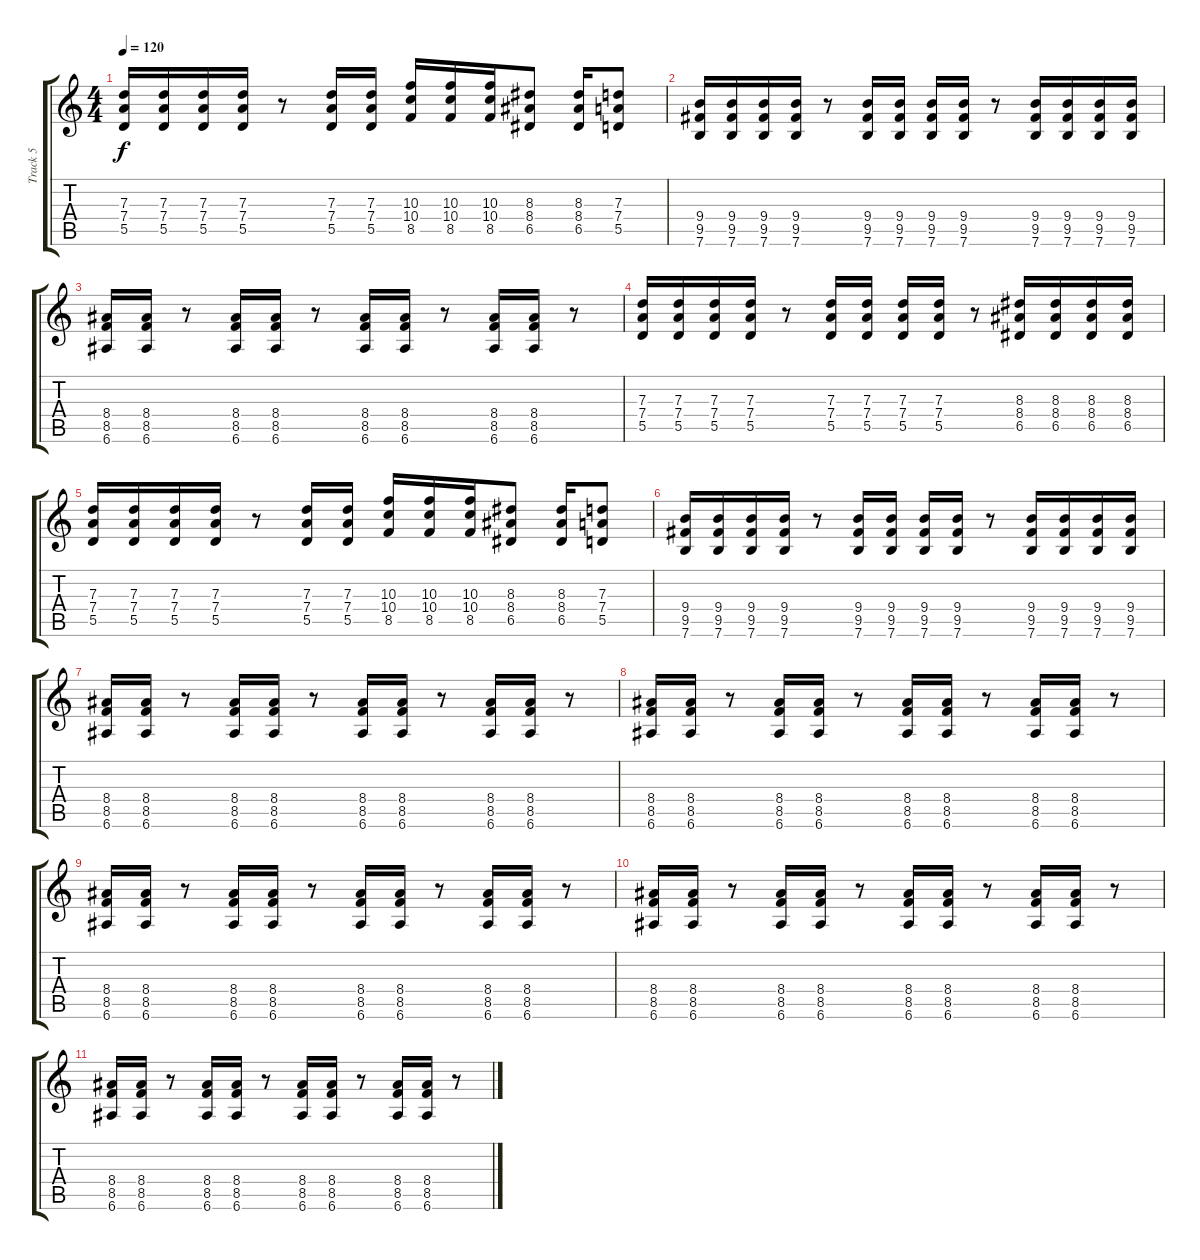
\track ("Track 5" "Track 5") {instrument distortionguitar}
\staff {score tabs}
\tuning (E4 B3 G3 D3 A2 E2) {hide}
\ts (4 4)
\tempo 120
\clef g2
\ks c
(7.3 7.4 5.5).16{dy f} (7.3 7.4 5.5).16 (7.3 7.4 5.5).16 (7.3 7.4 5.5).16 r.8 (7.3 7.4 5.5).16 (7.3 7.4 5.5).16 (10.3 10.4 8.5).16 (10.3 10.4 8.5).16 (10.3 10.4 8.5).16 (8.3 8.4 6.5).8 (8.3 8.4 6.5).16 (7.3 7.4 5.5).8 |
(9.4 9.5 7.6).16 (9.4 9.5 7.6).16 (9.4 9.5 7.6).16 (9.4 9.5 7.6).16 r.8 (9.4 9.5 7.6).16 (9.4 9.5 7.6).16 (9.4 9.5 7.6).16 (9.4 9.5 7.6).16 r.8 (9.4 9.5 7.6).16 (9.4 9.5 7.6).16 (9.4 9.5 7.6).16 (9.4 9.5 7.6).16 |
(8.4 8.5 6.6).16 (8.4 8.5 6.6).16 r.8 (8.4 8.5 6.6).16 (8.4 8.5 6.6).16 r.8 (8.4 8.5 6.6).16 (8.4 8.5 6.6).16 r.8 (8.4 8.5 6.6).16 (8.4 8.5 6.6).16 r.8 |
(7.3 7.4 5.5).16 (7.3 7.4 5.5).16 (7.3 7.4 5.5).16 (7.3 7.4 5.5).16 r.8 (7.3 7.4 5.5).16 (7.3 7.4 5.5).16 (7.3 7.4 5.5).16 (7.3 7.4 5.5).16 r.8 (8.3 8.4 6.5).16 (8.3 8.4 6.5).16 (8.3 8.4 6.5).16 (8.3 8.4 6.5).16 |
(7.3 7.4 5.5).16 (7.3 7.4 5.5).16 (7.3 7.4 5.5).16 (7.3 7.4 5.5).16 r.8 (7.3 7.4 5.5).16 (7.3 7.4 5.5).16 (10.3 10.4 8.5).16 (10.3 10.4 8.5).16 (10.3 10.4 8.5).16 (8.3 8.4 6.5).8 (8.3 8.4 6.5).16 (7.3 7.4 5.5).8 |
(9.4 9.5 7.6).16 (9.4 9.5 7.6).16 (9.4 9.5 7.6).16 (9.4 9.5 7.6).16 r.8 (9.4 9.5 7.6).16 (9.4 9.5 7.6).16 (9.4 9.5 7.6).16 (9.4 9.5 7.6).16 r.8 (9.4 9.5 7.6).16 (9.4 9.5 7.6).16 (9.4 9.5 7.6).16 (9.4 9.5 7.6).16 |
(8.4 8.5 6.6).16 (8.4 8.5 6.6).16 r.8 (8.4 8.5 6.6).16 (8.4 8.5 6.6).16 r.8 (8.4 8.5 6.6).16 (8.4 8.5 6.6).16 r.8 (8.4 8.5 6.6).16 (8.4 8.5 6.6).16 r.8 |
(8.4 8.5 6.6).16 (8.4 8.5 6.6).16 r.8 (8.4 8.5 6.6).16 (8.4 8.5 6.6).16 r.8 (8.4 8.5 6.6).16 (8.4 8.5 6.6).16 r.8 (8.4 8.5 6.6).16 (8.4 8.5 6.6).16 r.8 |
(8.4 8.5 6.6).16 (8.4 8.5 6.6).16 r.8 (8.4 8.5 6.6).16 (8.4 8.5 6.6).16 r.8 (8.4 8.5 6.6).16 (8.4 8.5 6.6).16 r.8 (8.4 8.5 6.6).16 (8.4 8.5 6.6).16 r.8 |
(8.4 8.5 6.6).16 (8.4 8.5 6.6).16 r.8 (8.4 8.5 6.6).16 (8.4 8.5 6.6).16 r.8 (8.4 8.5 6.6).16 (8.4 8.5 6.6).16 r.8 (8.4 8.5 6.6).16 (8.4 8.5 6.6).16 r.8 |
(8.4 8.5 6.6).16 (8.4 8.5 6.6).16 r.8 (8.4 8.5 6.6).16 (8.4 8.5 6.6).16 r.8 (8.4 8.5 6.6).16 (8.4 8.5 6.6).16 r.8 (8.4 8.5 6.6).16 (8.4 8.5 6.6).16 r.8
